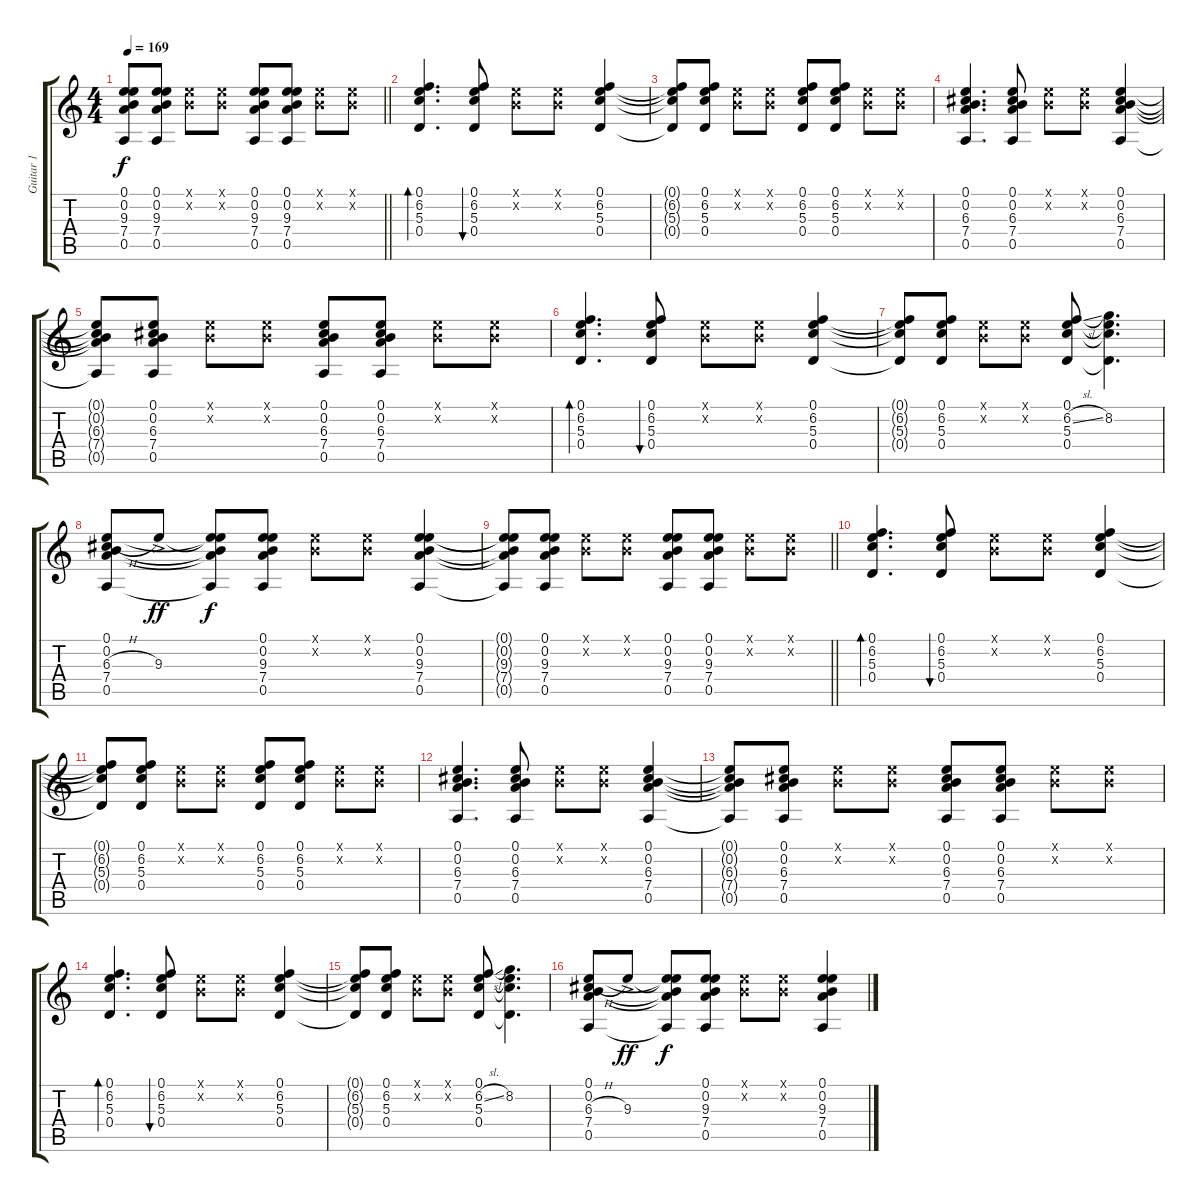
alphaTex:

\track ("Guitar 1" "Guitar 1") {instrument electricguitarjazz}
\staff {score tabs}
\tuning (E4 B3 G3 D3 A2 D2) {hide}
\ts (4 4)
\tempo 169
\clef g2
\barLineRight lightlight
\ks c
(0.1{t} 0.2{t} 9.3{t} 7.4{t} 0.5{t}).8{dy f} (0.1 0.2 9.3 7.4 0.5).8 (0.1{x} 0.2{x}).8 (0.1{x} 0.2{x}).8 (0.1 0.2 9.3 7.4 0.5).8 (0.1 0.2 9.3 7.4 0.5).8 (0.1{x} 0.2{x}).8 (0.1{x} 0.2{x}).8 |
(0.1 6.2 5.3 0.4).4{d bd 240} (0.1 6.2 5.3 0.4).8{bu 60} (0.1{x} 0.2{x}).8 (0.1{x} 0.2{x}).8 (0.1 6.2 5.3 0.4).4 |
(0.1{t} 6.2{t} 5.3{t} 0.4{t}).8 (0.1 6.2 5.3 0.4).8 (0.1{x} 0.2{x}).8 (0.1{x} 0.2{x}).8 (0.1 6.2 5.3 0.4).8 (0.1 6.2 5.3 0.4).8 (0.1{x} 0.2{x}).8 (0.1{x} 0.2{x}).8 |
(0.1 0.2 6.3 7.4 0.5).4{d} (0.1 0.2 6.3 7.4 0.5).8 (0.1{x} 0.2{x}).8 (0.1{x} 0.2{x}).8 (0.1 0.2 6.3 7.4 0.5).4 |
(0.1{t} 0.2{t} 6.3{t} 7.4{t} 0.5{t}).8 (0.1 0.2 6.3 7.4 0.5).8 (0.1{x} 0.2{x}).8 (0.1{x} 0.2{x}).8 (0.1 0.2 6.3 7.4 0.5).8 (0.1 0.2 6.3 7.4 0.5).8 (0.1{x} 0.2{x}).8 (0.1{x} 0.2{x}).8 |
(0.1 6.2 5.3 0.4).4{d bd 240} (0.1 6.2 5.3 0.4).8{bu 60} (0.1{x} 0.2{x}).8 (0.1{x} 0.2{x}).8 (0.1 6.2 5.3 0.4).4 |
(0.1{t} 6.2{t} 5.3{t} 0.4{t}).8 (0.1 6.2 5.3 0.4).8 (0.1{x} 0.2{x}).8 (0.1{x} 0.2{x}).8 (0.1 6.2{sl} 5.3 0.4).8 (0.1{t} 8.2 5.3{t} 0.4{t}).4{d} |
(0.1 0.2 6.3{h} 7.4 0.5).8 9.3{ac}.8{dy ff} (0.1{t} 0.2{t} 9.3{t} 7.4{t} 0.5{t}).8{dy f} (0.1 0.2 9.3 7.4 0.5).8 (0.1{x} 0.2{x}).8 (0.1{x} 0.2{x}).8 (0.1 0.2 9.3 7.4 0.5).4 |
\barLineRight lightlight
(0.1{t} 0.2{t} 9.3{t} 7.4{t} 0.5{t}).8 (0.1 0.2 9.3 7.4 0.5).8 (0.1{x} 0.2{x}).8 (0.1{x} 0.2{x}).8 (0.1 0.2 9.3 7.4 0.5).8 (0.1 0.2 9.3 7.4 0.5).8 (0.1{x} 0.2{x}).8 (0.1{x} 0.2{x}).8 |
(0.1 6.2 5.3 0.4).4{d bd 240} (0.1 6.2 5.3 0.4).8{bu 60} (0.1{x} 0.2{x}).8 (0.1{x} 0.2{x}).8 (0.1 6.2 5.3 0.4).4 |
(0.1{t} 6.2{t} 5.3{t} 0.4{t}).8 (0.1 6.2 5.3 0.4).8 (0.1{x} 0.2{x}).8 (0.1{x} 0.2{x}).8 (0.1 6.2 5.3 0.4).8 (0.1 6.2 5.3 0.4).8 (0.1{x} 0.2{x}).8 (0.1{x} 0.2{x}).8 |
(0.1 0.2 6.3 7.4 0.5).4{d} (0.1 0.2 6.3 7.4 0.5).8 (0.1{x} 0.2{x}).8 (0.1{x} 0.2{x}).8 (0.1 0.2 6.3 7.4 0.5).4 |
(0.1{t} 0.2{t} 6.3{t} 7.4{t} 0.5{t}).8 (0.1 0.2 6.3 7.4 0.5).8 (0.1{x} 0.2{x}).8 (0.1{x} 0.2{x}).8 (0.1 0.2 6.3 7.4 0.5).8 (0.1 0.2 6.3 7.4 0.5).8 (0.1{x} 0.2{x}).8 (0.1{x} 0.2{x}).8 |
(0.1 6.2 5.3 0.4).4{d bd 240} (0.1 6.2 5.3 0.4).8{bu 60} (0.1{x} 0.2{x}).8 (0.1{x} 0.2{x}).8 (0.1 6.2 5.3 0.4).4 |
(0.1{t} 6.2{t} 5.3{t} 0.4{t}).8 (0.1 6.2 5.3 0.4).8 (0.1{x} 0.2{x}).8 (0.1{x} 0.2{x}).8 (0.1 6.2{sl} 5.3 0.4).8 (0.1{t} 8.2 5.3{t} 0.4{t}).4{d} |
(0.1 0.2 6.3{h} 7.4 0.5).8 9.3{ac}.8{dy ff} (0.1{t} 0.2{t} 9.3{t} 7.4{t} 0.5{t}).8{dy f} (0.1 0.2 9.3 7.4 0.5).8 (0.1{x} 0.2{x}).8 (0.1{x} 0.2{x}).8 (0.1 0.2 9.3 7.4 0.5).4
